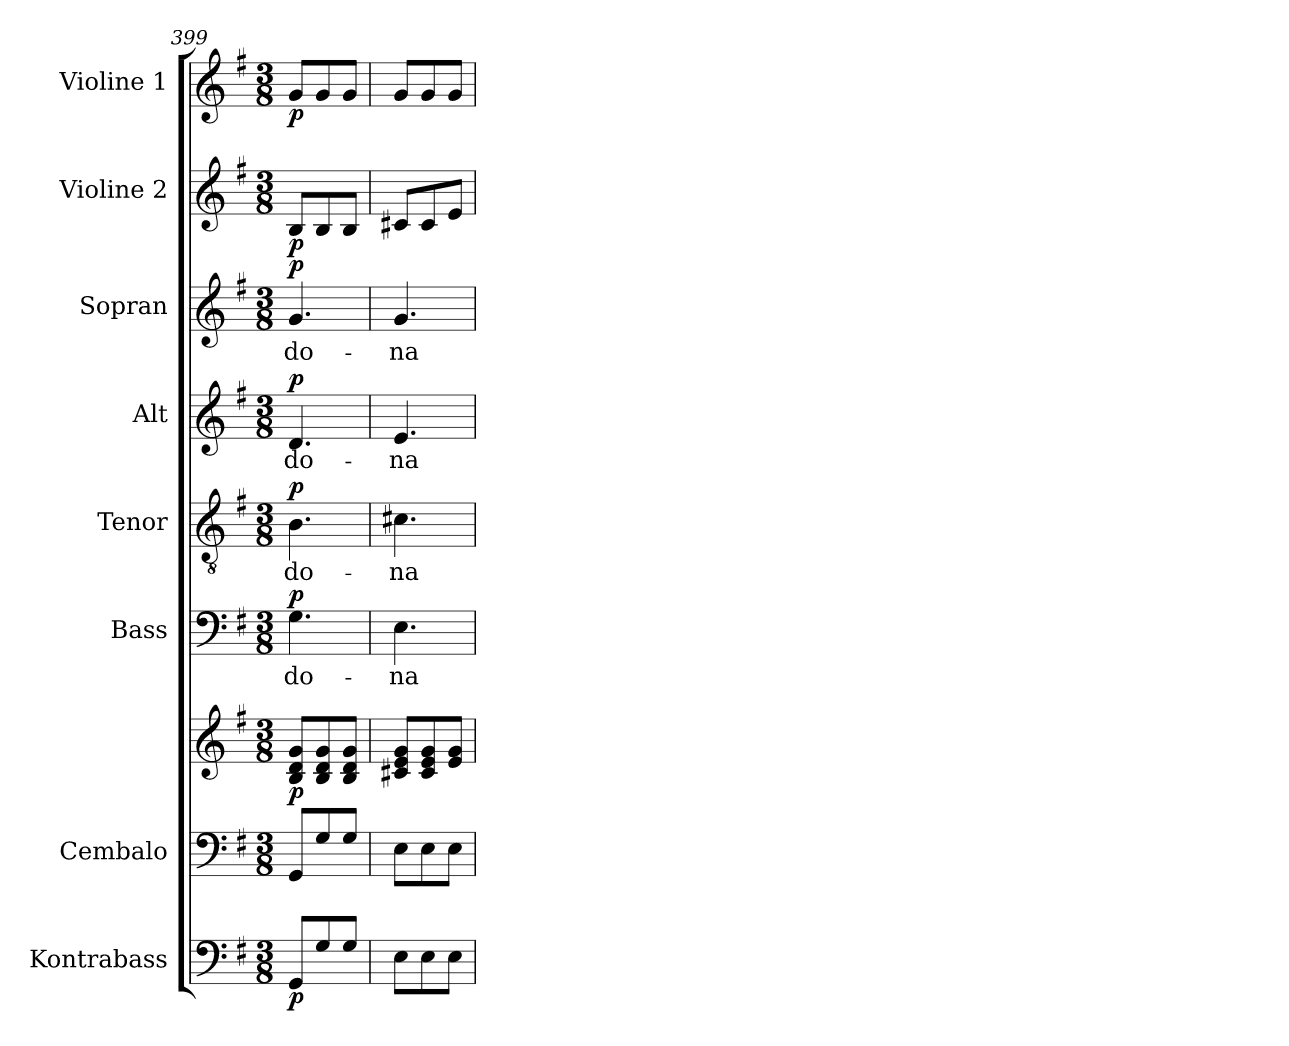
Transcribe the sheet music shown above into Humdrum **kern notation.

**kern	**dynam	**kern	**kern	**dynam	**kern	**text	**dynam	**kern	**text	**dynam	**kern	**text	**dynam	**kern	**text	**dynam	**kern	**dynam	**kern	**dynam
*part8	*part8	*part7	*part7	*part7	*part6	*part6	*part6	*part5	*part5	*part5	*part4	*part4	*part4	*part3	*part3	*part3	*part2	*part2	*part1	*part1
*staff9	*staff9	*staff8	*staff7	*staff7/8	*staff6	*staff6	*staff6	*staff5	*staff5	*staff5	*staff4	*staff4	*staff4	*staff3	*staff3	*staff3	*staff2	*staff2	*staff1	*staff1
*I"Kontrabass	*	*I"Cembalo	*	*	*I"Bass	*	*	*I"Tenor	*	*	*I"Alt	*	*	*I"Sopran	*	*	*I"Violine 2	*	*I"Violine 1	*
*I'Kb.	*	*I'Cemb.	*	*	*I'B.	*	*	*I'T.	*	*	*I'A.	*	*	*I'S.	*	*	*I'Vl. 2	*	*I'Vl. 1	*
*clefF4	*	*clefF4	*clefG2	*	*clefF4	*	*	*clefGv2	*	*	*clefG2	*	*	*clefG2	*	*	*clefG2	*	*clefG2	*
*ITrd7c12	*	*	*	*	*	*	*	*	*	*	*	*	*	*	*	*	*	*	*	*
*k[f#]	*	*k[f#]	*k[f#]	*	*k[f#]	*	*	*k[f#]	*	*	*k[f#]	*	*	*k[f#]	*	*	*k[f#]	*	*k[f#]	*
*G:	*	*G:	*G:	*	*G:	*	*	*G:	*	*	*G:	*	*	*G:	*	*	*G:	*	*G:	*
*M3/8	*	*M3/8	*M3/8	*	*M3/8	*	*	*M3/8	*	*	*M3/8	*	*	*M3/8	*	*	*M3/8	*	*M3/8	*
=399	=399	=399	=399	=399	=399	=399	=399	=399	=399	=399	=399	=399	=399	=399	=399	=399	=399	=399	=399	=399
!	!LO:DY:b	!	!	!LO:DY:b	!	!LO:LY:b	!LO:DY:a	!	!LO:LY:b	!LO:DY:a	!	!LO:LY:b	!LO:DY:a	!	!LO:LY:b	!LO:DY:a	!	!LO:DY:b	!	!LO:DY:b
8GGG/L	p	8GG/L	8B/ 8d/ 8g/L	p	4.G\	do-	p	4.B\	do-	p	4.d/	do-	p	4.g/	do-	p	8B/L	p	8g/L	p
8GG/	.	8G/	8B/ 8d/ 8g/	.	.	.	.	.	.	.	.	.	.	.	.	.	8B/	.	8g/	.
8GG/J	.	8G/J	8B/ 8d/ 8g/J	.	.	.	.	.	.	.	.	.	.	.	.	.	8B/J	.	8g/J	.
!!LO:PB:g=z
=400	=400	=400	=400	=400	=400	=400	=400	=400	=400	=400	=400	=400	=400	=400	=400	=400	=400	=400	=400	=400
!	!	!	!	!	!	!LO:LY:b	!	!	!LO:LY:b	!	!	!LO:LY:b	!	!	!LO:LY:b	!	!	!	!	!
8EE\L	.	8E\L	8c#X/ 8e/ 8g/L	.	4.E\	-na	.	4.c#X\	-na	.	4.e/	-na	.	4.g/	-na	.	8c#X/L	.	8g/L	.
8EE\	.	8E\	8c#/ 8e/ 8g/	.	.	.	.	.	.	.	.	.	.	.	.	.	8c#/	.	8g/	.
8EE\J	.	8E\J	8e/ 8g/J	.	.	.	.	.	.	.	.	.	.	.	.	.	8e/J	.	8g/J	.
=	=	=	=	=	=	=	=	=	=	=	=	=	=	=	=	=	=	=	=	=
*-	*-	*-	*-	*-	*-	*-	*-	*-	*-	*-	*-	*-	*-	*-	*-	*-	*-	*-	*-	*-
